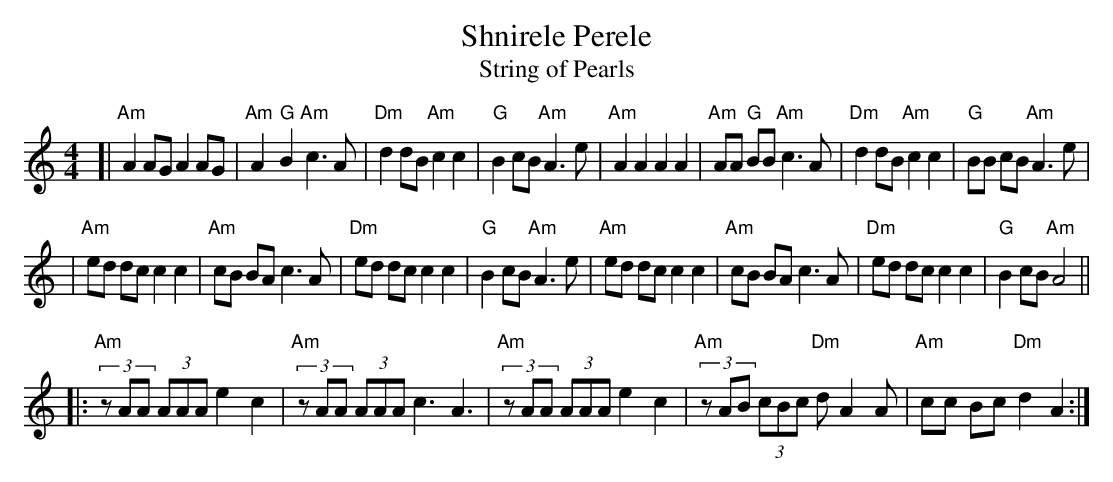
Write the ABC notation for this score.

X:1
T: Shnirele Perele
T: String of Pearls
M: 4/4
L: 1/8
K: Am
[| "Am"A2 AG A2 AG | "Am"A2 "G"B2 "Am"c3 A | "Dm"d2 dB "Am"c2 c2 | "G"B2 cB "Am"A3 e \
|  "Am"A2 A2 A2 A2 | "Am"AA "G"BB "Am"c3 A | "Dm"d2 dB "Am"c2 c2 | "G"BB cB "Am"A3 e |
|  "Am"ed dc c2 c2 | "Am"cB    BA     c3 A | "Dm"ed dc     c2 c2 | "G"B2 cB "Am"A3 e \
|  "Am"ed dc c2 c2 | "Am"cB    BA     c3 A | "Dm"ed dc     c2 c2 | "G"B2 cB "Am"A4 ||
|: "Am"(3zAA (3AAA e2 c2 | "Am"(3zAA (3AAA c3 A3 \
|  "Am"(3zAA (3AAA e2 c2 | "Am"(3zAB (3cBc "Dm"d A2 A | "Am"cc Bc "Dm"d2 A2 :|
